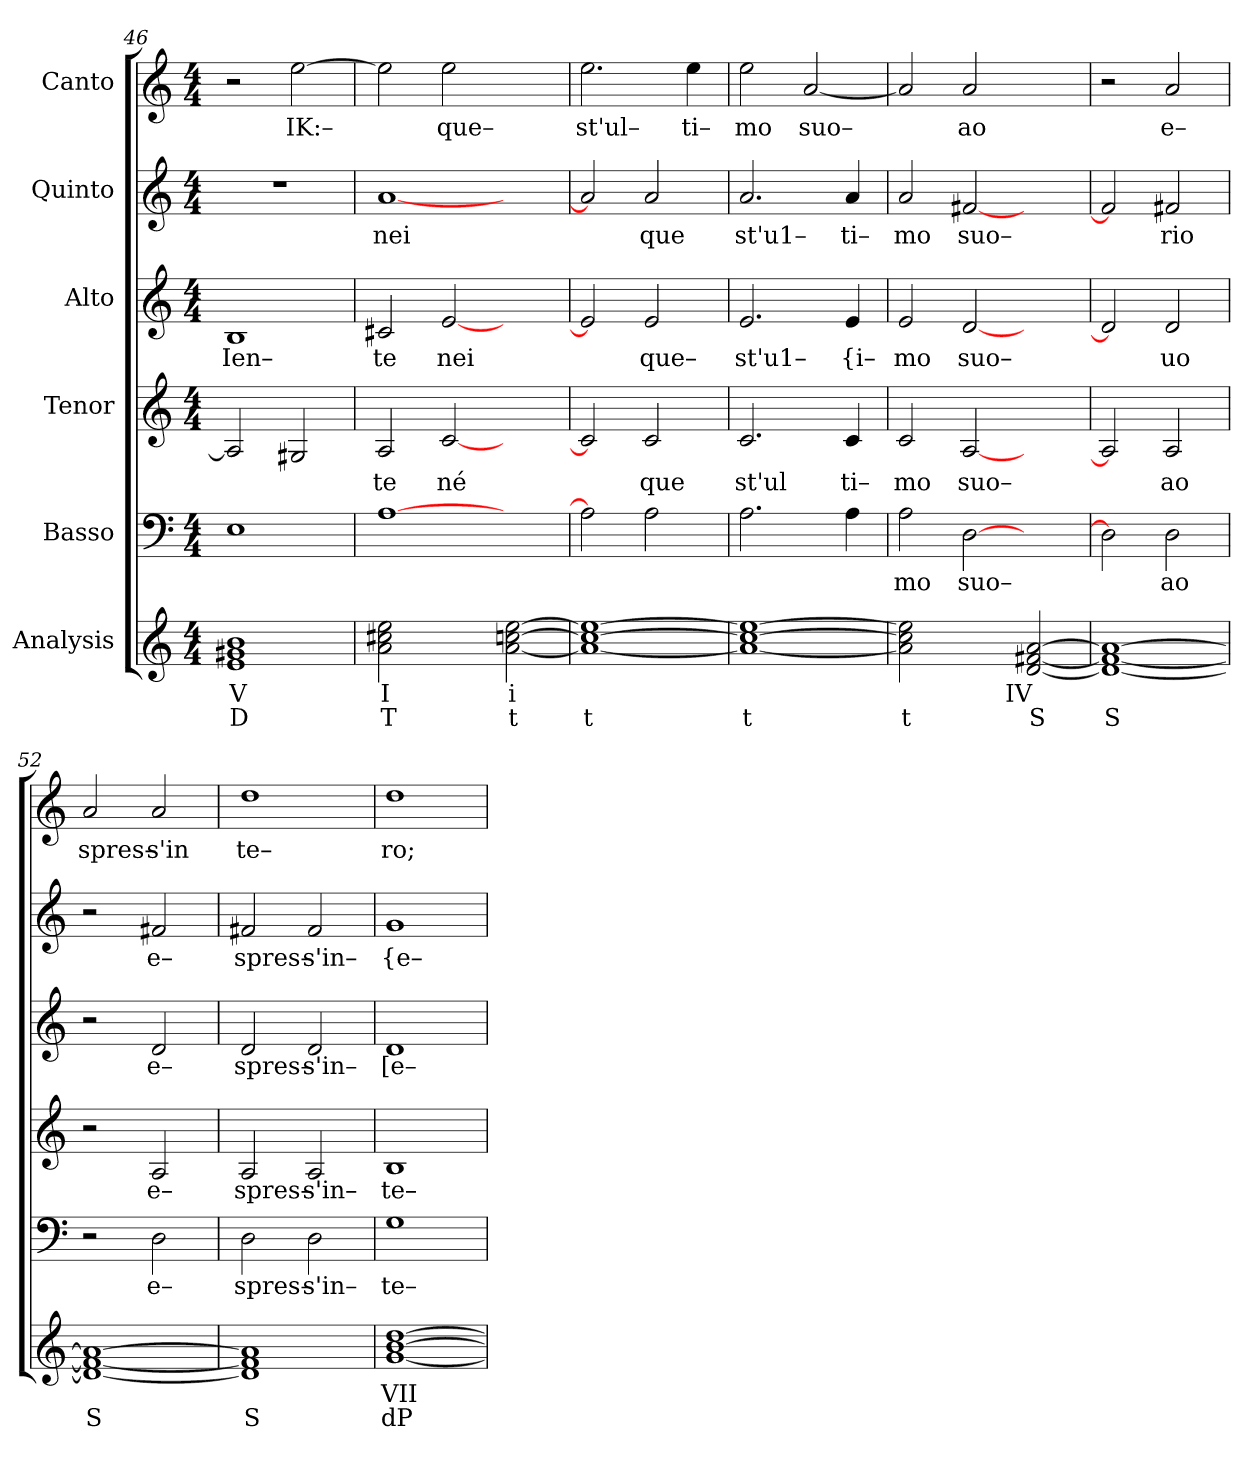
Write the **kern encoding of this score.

**kern	**text	**text	**kern	**text	**kern	**text	**kern	**text	**kern	**text	**kern	**text
*part6	*part6	*part6	*part5	*part5	*part4	*part4	*part3	*part3	*part2	*part2	*part1	*part1
*staff6	*staff6	*staff6	*staff5	*staff5	*staff4	*staff4	*staff3	*staff3	*staff2	*staff2	*staff1	*staff1
*I"Analysis	*	*	*I"Basso	*	*I"Tenor	*	*I"Alto	*	*I"Quinto	*	*I"Canto	*
*	*	*	*clefF4	*	*clefG2	*	*clefG2	*	*clefG2	*	*clefG2	*
*k[]	*	*	*k[]	*	*k[]	*	*k[]	*	*k[]	*	*k[]	*
*M4/4	*	*	*M4/4	*	*M4/4	*	*M4/4	*	*M4/4	*	*M4/4	*
=46	=46	=46	=46	=46	=46	=46	=46	=46	=46	=46	=46	=46
!	!	!	!	!	!	!	!	!LO:LY:b	!	!	!	!
1e 1g#X 1b	V	D	1E	.	2A/]	.	1B	Ien–	1r	.	2r	.
!	!	!	!	!	!	!	!	!	!	!	!	!LO:LY:b
.	.	.	.	.	2G#X/	.	.	.	.	.	[2ee\	IK:–
=47	=47	=47	=47	=47	=47	=47	=47	=47	=47	=47	=47	=47
!	!	!	!	!	!	!LO:LY:b	!	!	!	!	!	!
!	!	!	!	!	!	!	!	!LO:LY:b	!	!	!	!
!	!	!	!	!	!	!	!	!	!	!LO:LY:b	!	!
2a 2cc#X 2ee	I	T	[1A	.	2A/	te	2c#X/	te	[1a	nei	2ee\]	.
!	!	!	!	!	!	!LO:LY:b	!	!	!	!	!	!
!	!	!	!	!	!	!	!	!LO:LY:b	!	!	!	!
!	!	!	!	!	!	!	!	!	!	!	!	!LO:LY:b
2ryy	.	.	.	.	[2c/	né	[2e/	nei	.	.	2ee\	que–
[2a [2ccn [2ee	i	t	2ryy	.	2ryy	.	2ryy	.	2ryy	.	2ryy	.
=48	=48	=48	=48	=48	=48	=48	=48	=48	=48	=48	=48	=48
!	!	!	!	!	!	!	!	!	!	!	!	!LO:LY:b
1a_ 1cc_ 1ee_	.	t	2A\]	.	2c/]	.	2e/]	.	2a/]	.	2.ee\	st'ul–
!	!	!	!	!	!	!LO:LY:b	!	!	!	!	!	!
!	!	!	!	!	!	!	!	!LO:LY:b	!	!	!	!
!	!	!	!	!	!	!	!	!	!	!LO:LY:b	!	!
.	.	.	2A\	.	2c/	que	2e/	que–	2a/	que	.	.
!	!	!	!	!	!	!	!	!	!	!	!	!LO:LY:b
.	.	.	.	.	.	.	.	.	.	.	4ee\	ti–
=49	=49	=49	=49	=49	=49	=49	=49	=49	=49	=49	=49	=49
!	!	!	!	!	!	!LO:LY:b	!	!	!	!	!	!
!	!	!	!	!	!	!	!	!LO:LY:b	!	!	!	!
!	!	!	!	!	!	!	!	!	!	!LO:LY:b	!	!
!	!	!	!	!	!	!	!	!	!	!	!	!LO:LY:b
1a_ 1cc_ 1ee_	.	t	2.A\	.	2.c/	st'ul	2.e/	st'u1–	2.a/	st'u1–	2ee\	mo
!	!	!	!	!	!	!	!	!	!	!	!	!LO:LY:b
.	.	.	.	.	.	.	.	.	.	.	[2a/	suo–
!	!	!	!	!	!	!LO:LY:b	!	!	!	!	!	!
!	!	!	!	!	!	!	!	!LO:LY:b	!	!	!	!
!	!	!	!	!	!	!	!	!	!	!LO:LY:b	!	!
.	.	.	4A\	.	4c/	ti–	4e/	{i–	4a/	ti–	.	.
=50	=50	=50	=50	=50	=50	=50	=50	=50	=50	=50	=50	=50
!	!	!	!	!LO:LY:b	!	!	!	!	!	!	!	!
!	!	!	!	!	!	!LO:LY:b	!	!	!	!	!	!
!	!	!	!	!	!	!	!	!LO:LY:b	!	!	!	!
!	!	!	!	!	!	!	!	!	!	!LO:LY:b	!	!
2a] 2cc] 2ee]	.	t	2A\	mo	2c/	mo	2e/	mo	2a/	mo	2a/]	.
!	!	!	!	!LO:LY:b	!	!	!	!	!	!	!	!
!	!	!	!	!	!	!LO:LY:b	!	!	!	!	!	!
!	!	!	!	!	!	!	!	!LO:LY:b	!	!	!	!
!	!	!	!	!	!	!	!	!	!	!LO:LY:b	!	!
!	!	!	!	!	!	!	!	!	!	!	!	!LO:LY:b
2ryy	.	.	[2D\	suo–	[2A/	suo–	[2d/	suo–	[2f#X/	suo–	2a/	ao
[2d [2f#X [2a	IV	S	2ryy	.	2ryy	.	2ryy	.	2ryy	.	2ryy	.
=51	=51	=51	=51	=51	=51	=51	=51	=51	=51	=51	=51	=51
1d_ 1f#_ 1a_	.	S	2D\]	.	2A/]	.	2d/]	.	2f#/]	.	2r	.
!	!	!	!	!LO:LY:b	!	!	!	!	!	!	!	!
!	!	!	!	!	!	!LO:LY:b	!	!	!	!	!	!
!	!	!	!	!	!	!	!	!LO:LY:b	!	!	!	!
!	!	!	!	!	!	!	!	!	!	!LO:LY:b	!	!
!	!	!	!	!	!	!	!	!	!	!	!	!LO:LY:b
.	.	.	2D\	ao	2A/	ao	2d/	uo	2f#X/	rio	2a/	e–
=52	=52	=52	=52	=52	=52	=52	=52	=52	=52	=52	=52	=52
!	!	!	!	!	!	!	!	!	!	!	!	!LO:LY:b
1d_ 1f#_ 1a_	.	S	2r	.	2r	.	2r	.	2r	.	2a/	spres–
!	!	!	!	!LO:LY:b	!	!	!	!	!	!	!	!
!	!	!	!	!	!	!LO:LY:b	!	!	!	!	!	!
!	!	!	!	!	!	!	!	!LO:LY:b	!	!	!	!
!	!	!	!	!	!	!	!	!	!	!LO:LY:b	!	!
!	!	!	!	!	!	!	!	!	!	!	!	!LO:LY:b
.	.	.	2D\	e–	2A/	e–	2d/	e–	2f#X/	e–	2a/	s'in
=53	=53	=53	=53	=53	=53	=53	=53	=53	=53	=53	=53	=53
!	!	!	!	!LO:LY:b	!	!	!	!	!	!	!	!
!	!	!	!	!	!	!LO:LY:b	!	!	!	!	!	!
!	!	!	!	!	!	!	!	!LO:LY:b	!	!	!	!
!	!	!	!	!	!	!	!	!	!	!LO:LY:b	!	!
!	!	!	!	!	!	!	!	!	!	!	!	!LO:LY:b
1d] 1f#] 1a]	.	S	2D\	spres–	2A/	spres–	2d/	spres–	2f#X/	spres–	1dd	te–
!	!	!	!	!LO:LY:b	!	!	!	!	!	!	!	!
!	!	!	!	!	!	!LO:LY:b	!	!	!	!	!	!
!	!	!	!	!	!	!	!	!LO:LY:b	!	!	!	!
!	!	!	!	!	!	!	!	!	!	!LO:LY:b	!	!
.	.	.	2D\	s'in–	2A/	s'in–	2d/	s'in–	2f#/	s'in–	.	.
=54	=54	=54	=54	=54	=54	=54	=54	=54	=54	=54	=54	=54
!	!	!	!	!LO:LY:b	!	!	!	!	!	!	!	!
!	!	!	!	!	!	!LO:LY:b	!	!	!	!	!	!
!	!	!	!	!	!	!	!	!LO:LY:b	!	!	!	!
!	!	!	!	!	!	!	!	!	!	!LO:LY:b	!	!
!	!	!	!	!	!	!	!	!	!	!	!	!LO:LY:b
[1g [1b [1dd	VII	dP	1G	te–	1B	te–	1d	[e–	1g	{e–	1dd	ro;
=	=	=	=	=	=	=	=	=	=	=	=	=
*-	*-	*-	*-	*-	*-	*-	*-	*-	*-	*-	*-	*-
